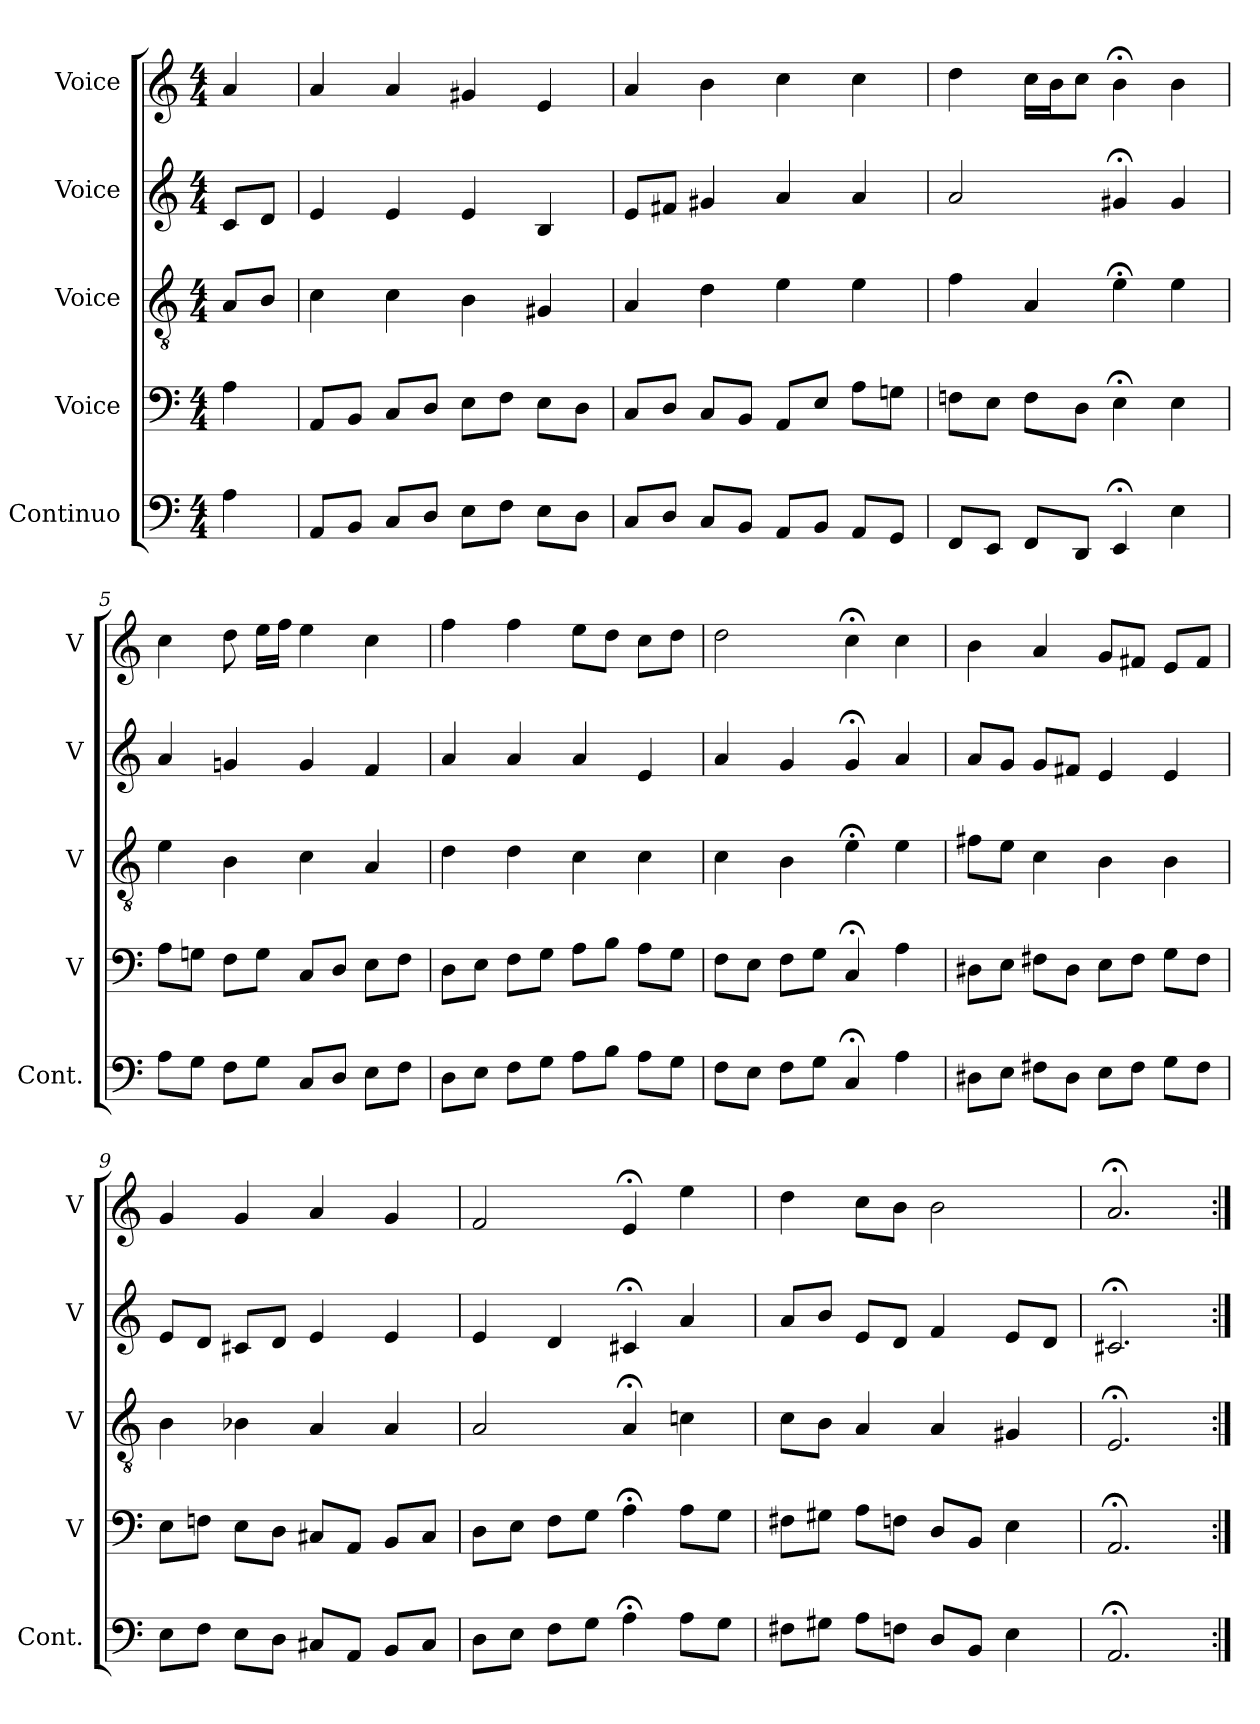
**kern	**kern	**kern	**kern	**kern
*part5	*part4	*part3	*part2	*part1
*staff5	*staff4	*staff3	*staff2	*staff1
*I"Continuo	*I"Voice	*I"Voice	*I"Voice	*I"Voice
*I'Cont.	*I'V	*I'V	*I'V	*I'V
*clefF4	*clefF4	*clefGv2	*clefG2	*clefG2
*k[]	*k[]	*k[]	*k[]	*k[]
*M4/4	*M4/4	*M4/4	*M4/4	*M4/4
=	=	=	=	=
4A	4A	8AL	8cL	4a
.	.	8BJ	8dJ	.
=2	=2	=2	=2	=2
8AAL	8AAL	4c	4e	4a
8BBJ	8BBJ	.	.	.
8CL	8CL	4c	4e	4a
8DJ	8DJ	.	.	.
8EL	8EL	4B	4e	4g#X
8FJ	8FJ	.	.	.
8EL	8EL	4G#X	4B	4e
8DJ	8DJ	.	.	.
=3	=3	=3	=3	=3
8CL	8CL	4A	8eL	4a
8DJ	8DJ	.	8f#XJ	.
8CL	8CL	4d	4g#X	4b
8BBJ	8BBJ	.	.	.
8AAL	8AAL	4e	4a	4cc
8BBJ	8EJ	.	.	.
8AAL	8AL	4e	4a	4cc
8GGJ	8GnJ	.	.	.
=4	=4	=4	=4	=4
8FFL	8FnL	4f	2a	4dd
8EEJ	8EJ	.	.	.
8FFL	8FL	4A	.	16ccLL
.	.	.	.	16bJ
8DDJ	8DJ	.	.	8ccJ
4EE;<	4E;<	4e;<	4g#X;<	4b;<
4E	4E	4e	4g#	4b
=5	=5	=5	=5	=5
8AL	8AL	4e	4a	4cc
8GJ	8GnJ	.	.	.
8FL	8FL	4B	4gn	8dd
8GJ	8GJ	.	.	16eeLL
.	.	.	.	16ffJJ
8CL	8CL	4c	4g	4ee
8DJ	8DJ	.	.	.
8EL	8EL	4A	4f	4cc
8FJ	8FJ	.	.	.
=6	=6	=6	=6	=6
8DL	8DL	4d	4a	4ff
8EJ	8EJ	.	.	.
8FL	8FL	4d	4a	4ff
8GJ	8GJ	.	.	.
8AL	8AL	4c	4a	8eeL
8BJ	8BJ	.	.	8ddJ
8AL	8AL	4c	4e	8ccL
8GJ	8GJ	.	.	8ddJ
=7	=7	=7	=7	=7
8FL	8FL	4c	4a	2dd
8EJ	8EJ	.	.	.
8FL	8FL	4B	4g	.
8GJ	8GJ	.	.	.
4C;<	4C;<	4e;<	4g;<	4cc;<
4A	4A	4e	4a	4cc
=8	=8	=8	=8	=8
8D#XL	8D#XL	8f#XL	8aL	4b
8EJ	8EJ	8eJ	8gJ	.
8F#XL	8F#XL	4c	8gL	4a
8D#J	8D#J	.	8f#XJ	.
8EL	8EL	4B	4e	8gL
8F#J	8F#J	.	.	8f#XJ
8GL	8GL	4B	4e	8eL
8F#J	8F#J	.	.	8f#J
=9	=9	=9	=9	=9
8EL	8EL	4B	8eL	4g
8FJ	8FnJ	.	8dJ	.
8EL	8EL	4B-X	8c#XL	4g
8DJ	8DJ	.	8dJ	.
8C#XL	8C#XL	4A	4e	4a
8AAJ	8AAJ	.	.	.
8BBL	8BBL	4A	4e	4g
8C#J	8C#J	.	.	.
=10	=10	=10	=10	=10
8DL	8DL	2A	4e	2f
8EJ	8EJ	.	.	.
8FL	8FL	.	4d	.
8GJ	8GJ	.	.	.
4A;<	4A;<	4A;<	4c#X;<	4e;<
8AL	8AL	4cn	4a	4ee
8GJ	8GJ	.	.	.
=11	=11	=11	=11	=11
8F#XL	8F#XL	8cL	8aL	4dd
8G#XJ	8G#XJ	8BJ	8bJ	.
8AL	8AL	4A	8eL	8ccL
8FnJ	8FnJ	.	8dJ	8bJ
8DL	8DL	4A	4f	2b
8BBJ	8BBJ	.	.	.
4E	4E	4G#X	8eL	.
.	.	.	8dJ	.
=12	=12	=12	=12	=12
2.AA;<	2.AA;<	2.E;<	2.c#X;<	2.a;<
=:|!	=:|!	=:|!	=:|!	=:|!
*-	*-	*-	*-	*-
